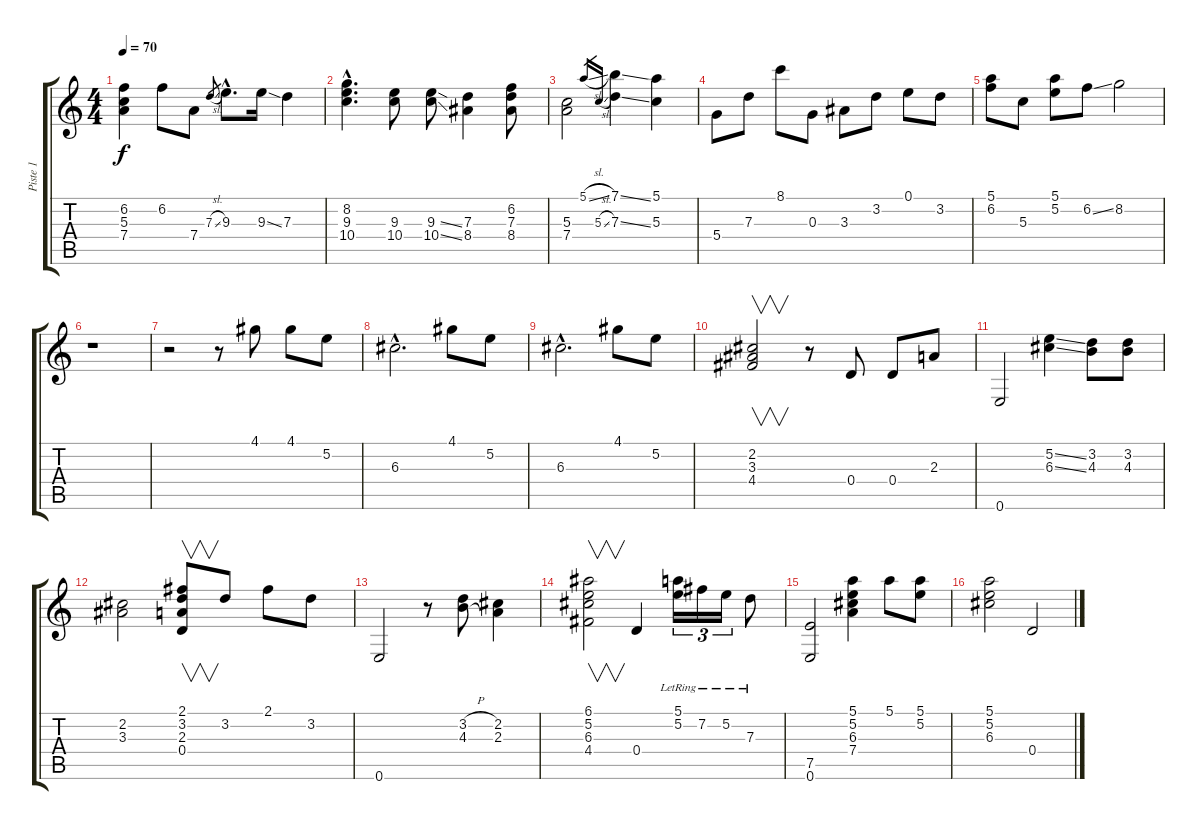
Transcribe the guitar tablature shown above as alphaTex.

\track ("Piste 1" "Piste 1") {instrument electricguitarclean}
\staff {score tabs}
\tuning (E4 B3 G3 D3 A2 E2) {hide}
\ts (4 4)
\tempo 70
\clef g2
\ks c
(6.2 5.3 7.4).4{dy f} 6.2.8 7.4.8 7.3{sl}.8{gr} 9.3{hac}.8{d} 9.3{ss}.16 7.3.4 |
(8.2{hac} 9.3{hac} 10.4{hac}).4{d} (9.3 10.4).8 (9.3{ss} 10.4{ss}).8 (7.3 8.4).4 (6.2 7.3 8.4).8 |
(5.3 7.4).2 5.1{sl}.16{gr} 5.3{sl}.16{gr} (7.1{ss} 7.3{ss}).4 (5.1 5.3).4 |
5.4.8 7.3.8 8.1.8 0.3.8 3.3.8 3.2.8 0.1.8 3.2.8 |
(5.1 6.2).8 5.3.8 (5.1 5.2).8 6.2{ss}.8 8.2.2 |
r.1 |
r.2 r.8 4.1.8 4.1.8 5.2.8 |
6.3{hac}.2{d} 4.1.8 5.2.8 |
6.3{hac}.2{d} 4.1.8 5.2.8 |
(2.2 3.3 4.4).2{v} r.8 0.4.8 0.4.8 2.3.8 |
0.6.2 (5.2{ss} 6.3{ss}).4 (3.2 4.3).8 (3.2 4.3).8 |
(2.2 3.3).2 (2.1 3.2 2.3 0.4).8{v} 3.2.8 2.1.8 3.2.8 |
0.6.2 r.8 (3.2{h} 4.3{h}).8 (2.2 2.3).4 |
(6.1 5.2 6.3 4.4).2{v} 0.4.4 (5.1{lr} 5.2{lr}).16{tu (3 2)} 7.2{lr}.16{tu (3 2)} 5.2{lr}.16{tu (3 2)} 7.3{lr}.8 |
(7.5 0.6).2 (5.1 5.2 6.3 7.4).4 5.1.8 (5.1 5.2).8 |
(5.1 5.2 6.3).2 0.4.2
